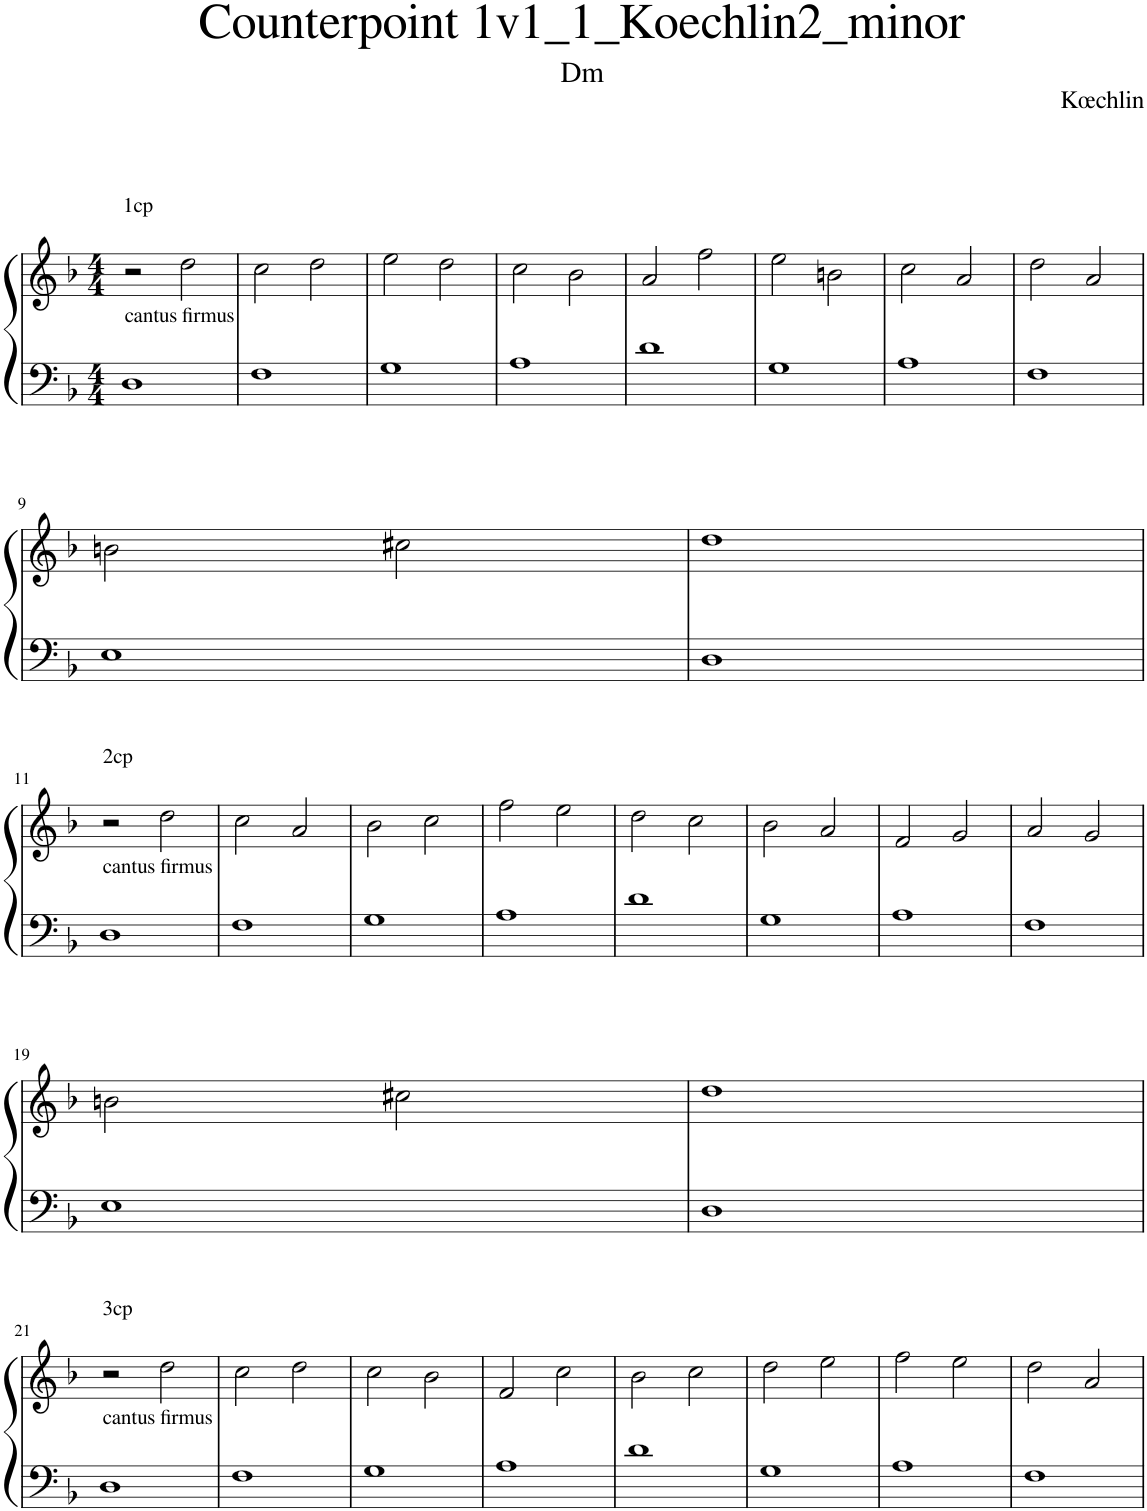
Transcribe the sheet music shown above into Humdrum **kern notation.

**kern	**kern
*part1	*part1
*staff2	*staff1
*I"Piano	*
*I'Pno.	*
*clefF4	*clefG2
*k[b-]	*k[b-]
*M4/4	*M4/4
=1	=1
!	!LO:TX:a:t=1cp
!LO:TX:a:t=cantus firmus	!
1D	2r
.	2dd\
=2	=2
1F	2cc\
.	2dd\
=3	=3
1G	2ee\
.	2dd\
=4	=4
1A	2cc\
.	2b-\
=5	=5
1d	2a/
.	2ff\
=6	=6
1G	2ee\
.	2bn\
=7	=7
1A	2cc\
.	2a/
=8	=8
1F	2dd\
.	2a/
!!LO:LB:g=z
=9	=9
1E	2bn\
.	2cc#X\
=10	=10
1D	1dd
!!LO:LB:g=z
=11	=11
!	!LO:TX:a:t=2cp
!LO:TX:a:t=cantus firmus	!
1D	2r
.	2dd\
=12	=12
1F	2cc\
.	2a/
=13	=13
1G	2b-\
.	2cc\
=14	=14
1A	2ff\
.	2ee\
=15	=15
1d	2dd\
.	2cc\
=16	=16
1G	2b-\
.	2a/
=17	=17
1A	2f/
.	2g/
=18	=18
1F	2a/
.	2g/
!!LO:LB:g=z
=19	=19
1E	2bn\
.	2cc#X\
=20	=20
1D	1dd
!!LO:LB:g=z
=21	=21
!	!LO:TX:a:t=3cp
!LO:TX:a:t=cantus firmus	!
1D	2r
.	2dd\
=22	=22
1F	2cc\
.	2dd\
=23	=23
1G	2cc\
.	2b-\
=24	=24
1A	2f/
.	2cc\
=25	=25
1d	2b-\
.	2cc\
=26	=26
1G	2dd\
.	2ee\
=27	=27
1A	2ff\
.	2ee\
=28	=28
1F	2dd\
.	2a/
=	=
*-	*-
